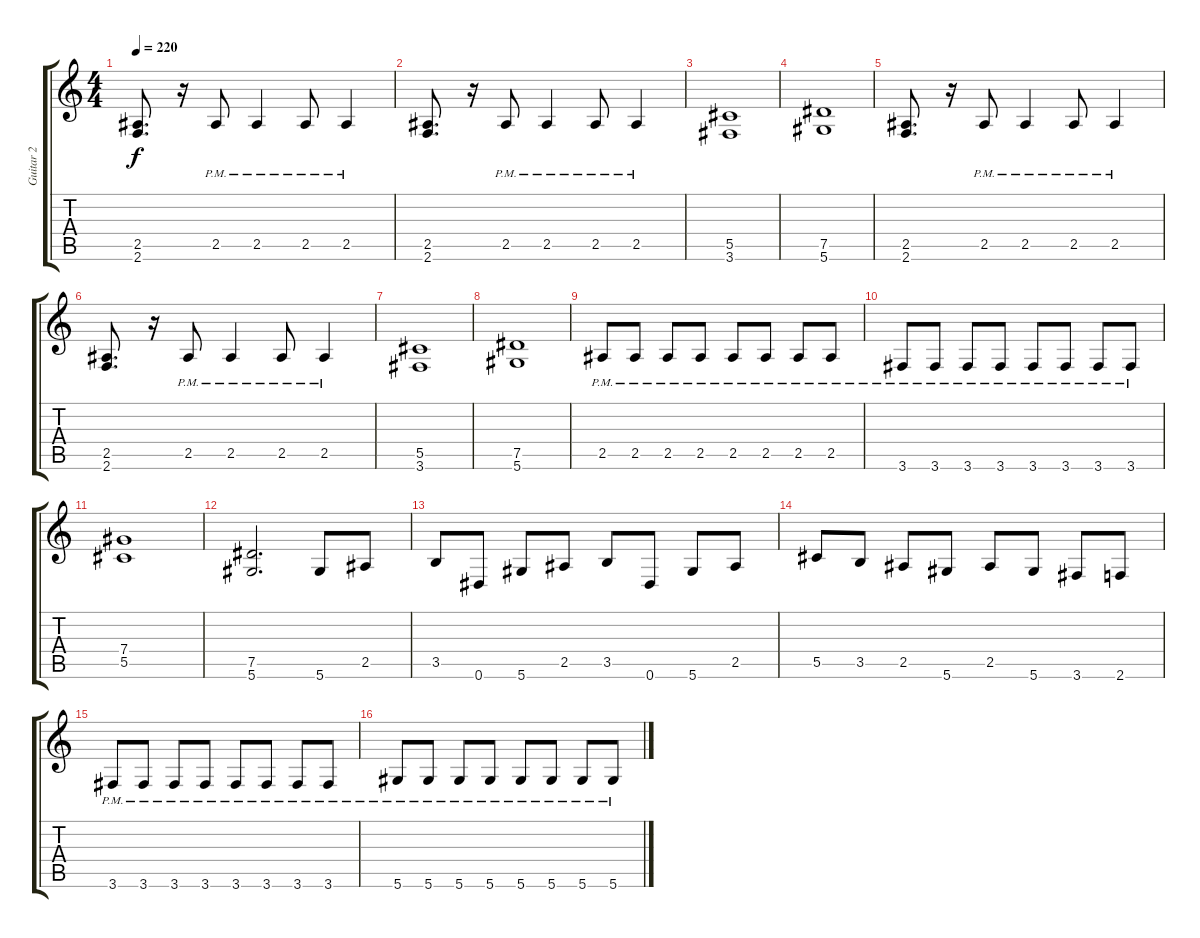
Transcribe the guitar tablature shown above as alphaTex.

\track ("Guitar 2" "Guitar 2") {instrument distortionguitar}
\staff {score tabs}
\tuning (Eb4 Bb3 Gb3 Db3 Ab2 Eb2) {hide}
\ts (4 4)
\tempo 220
\clef g2
\ks c
(2.5 2.6).8{d dy f} r.16 2.5{pm}.8 2.5{pm}.4 2.5{pm}.8 2.5{pm}.4 |
(2.5 2.6).8{d} r.16 2.5{pm}.8 2.5{pm}.4 2.5{pm}.8 2.5{pm}.4 |
(5.5 3.6).1 |
(7.5 5.6).1 |
(2.5 2.6).8{d} r.16 2.5{pm}.8 2.5{pm}.4 2.5{pm}.8 2.5{pm}.4 |
(2.5 2.6).8{d} r.16 2.5{pm}.8 2.5{pm}.4 2.5{pm}.8 2.5{pm}.4 |
(5.5 3.6).1 |
(7.5 5.6).1 |
2.5{pm}.8 2.5{pm}.8 2.5{pm}.8 2.5{pm}.8 2.5{pm}.8 2.5{pm}.8 2.5{pm}.8 2.5{pm}.8 |
3.6{pm}.8 3.6{pm}.8 3.6{pm}.8 3.6{pm}.8 3.6{pm}.8 3.6{pm}.8 3.6{pm}.8 3.6{pm}.8 |
(7.4 5.5).1 |
(7.5 5.6).2{d} 5.6.8 2.5.8 |
3.5.8 0.6.8 5.6.8 2.5.8 3.5.8 0.6.8 5.6.8 2.5.8 |
5.5.8 3.5.8 2.5.8 5.6.8 2.5.8 5.6.8 3.6.8 2.6.8 |
3.6{pm}.8 3.6{pm}.8 3.6{pm}.8 3.6{pm}.8 3.6{pm}.8 3.6{pm}.8 3.6{pm}.8 3.6{pm}.8 |
5.6{pm}.8 5.6{pm}.8 5.6{pm}.8 5.6{pm}.8 5.6{pm}.8 5.6{pm}.8 5.6{pm}.8 5.6{pm}.8
